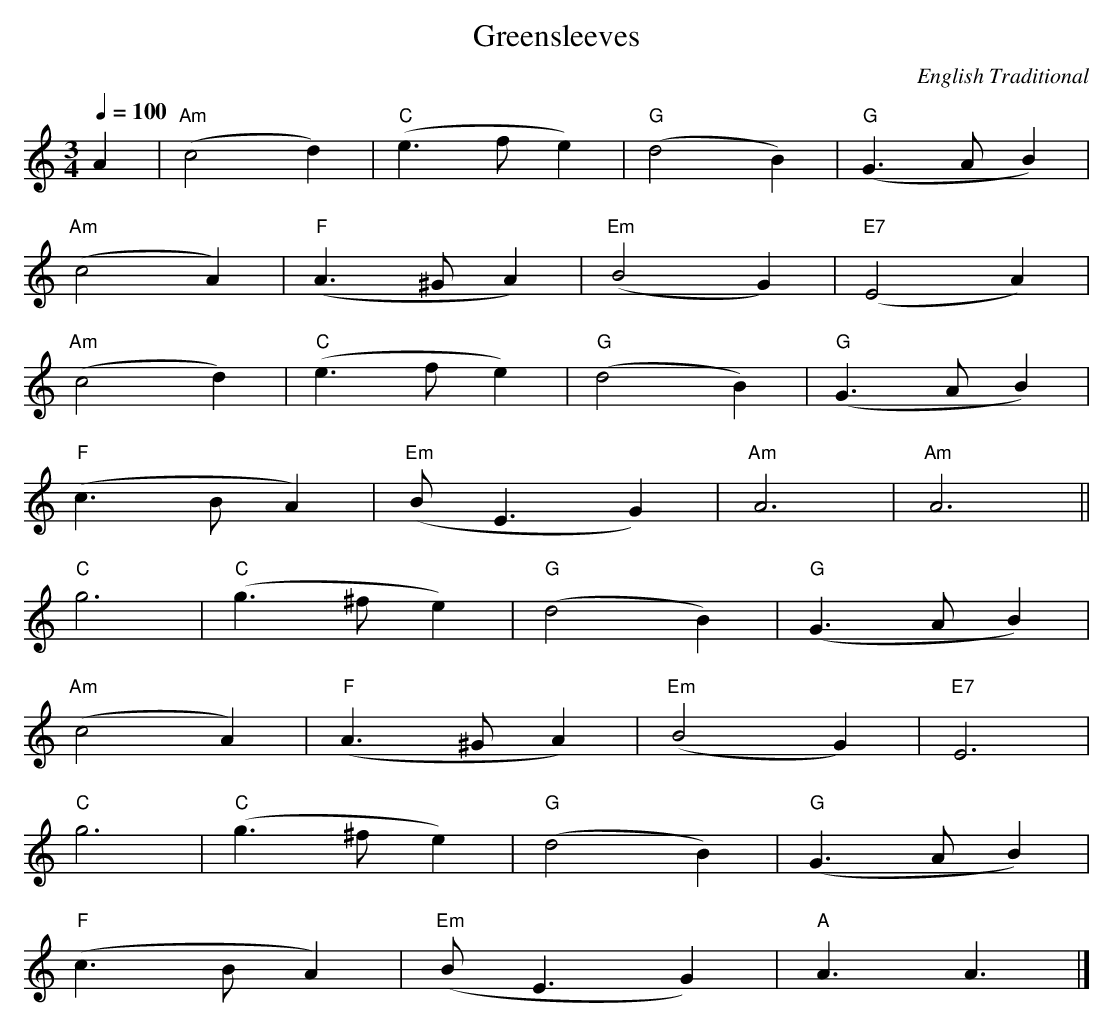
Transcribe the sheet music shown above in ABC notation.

X:1
T: Greensleeves
C: English Traditional
M: 3/4
Q: 1/4 = 100
L: 1/4
K: A minor treble
  A | "Am" (c2 d) | "C" (e3/2 f/ e) | "G" (d2 B)  | "G" (G3/2 A/ B) |
      "Am" (c2 A) | "F" (A3/2 ^G/ A)| "Em" (B2 G) | "E7" (E2 A)     |
      "Am" (c2 d) | "C" (e3/2 f/ e) | "G" (d2 B)  | "G" (G3/2 A/ B) |
  "F" (c3/2 B/ A) | "Em" (B/ E3/2 G)| "Am"  A3    | "Am"   A3       ||
      "C" g3      | "C" (g3/2 ^f/ e)| "G" (d2 B)  | "G" (G3/2 A/ B) |
      "Am" (c2 A) | "F" (A3/2 ^G/ A)| "Em" (B2 G) | "E7"   E3       |
      "C" g3      | "C" (g3/2 ^f/ e)| "G" (d2 B)  | "G" (G3/2 A/ B) |
  "F" (c3/2 B/ A) | "Em" (B/ E3/2 G)| "A" A3/2 A3/2  |]
